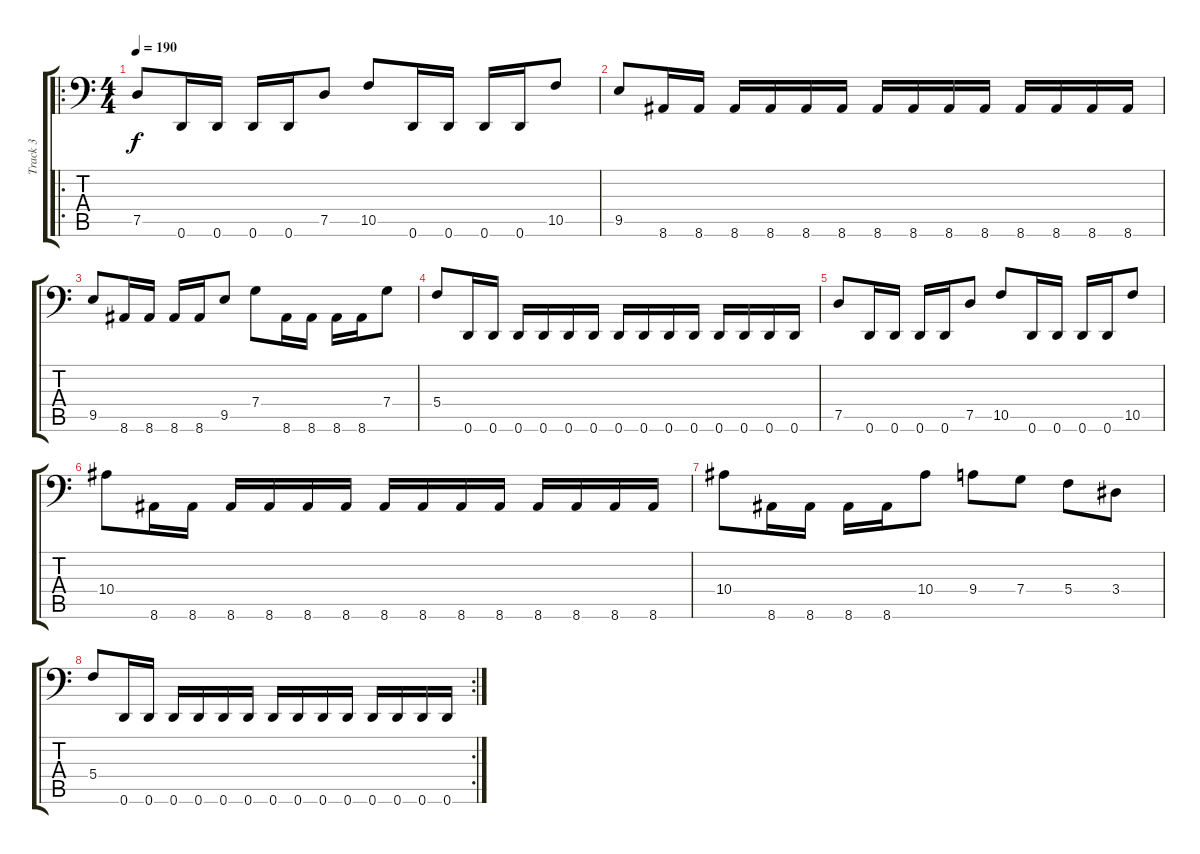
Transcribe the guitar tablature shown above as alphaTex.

\track ("Track 3" "Track 3") {instrument electricbasspick}
\staff {score tabs}
\tuning (D3 A2 F2 C2 G1 D1) {hide}
\ro
\ts (4 4)
\tempo 190
\clef f4
\ks c
7.5.8{dy f instrument electricbasspick} 0.6.16 0.6.16 0.6.16 0.6.16 7.5.8 10.5.8 0.6.16 0.6.16 0.6.16 0.6.16 10.5.8 |
9.5.8 8.6.16 8.6.16 8.6.16 8.6.16 8.6.16 8.6.16 8.6.16 8.6.16 8.6.16 8.6.16 8.6.16 8.6.16 8.6.16 8.6.16 |
9.5.8 8.6.16 8.6.16 8.6.16 8.6.16 9.5.8 7.4.8 8.6.16 8.6.16 8.6.16 8.6.16 7.4.8 |
5.4.8 0.6.16 0.6.16 0.6.16 0.6.16 0.6.16 0.6.16 0.6.16 0.6.16 0.6.16 0.6.16 0.6.16 0.6.16 0.6.16 0.6.16 |
7.5.8 0.6.16 0.6.16 0.6.16 0.6.16 7.5.8 10.5.8 0.6.16 0.6.16 0.6.16 0.6.16 10.5.8 |
10.4.8 8.6.16 8.6.16 8.6.16 8.6.16 8.6.16 8.6.16 8.6.16 8.6.16 8.6.16 8.6.16 8.6.16 8.6.16 8.6.16 8.6.16 |
10.4.8 8.6.16 8.6.16 8.6.16 8.6.16 10.4.8 9.4.8 7.4.8 5.4.8 3.4.8 |
\rc 2
5.4.8 0.6.16 0.6.16 0.6.16 0.6.16 0.6.16 0.6.16 0.6.16 0.6.16 0.6.16 0.6.16 0.6.16 0.6.16 0.6.16 0.6.16
